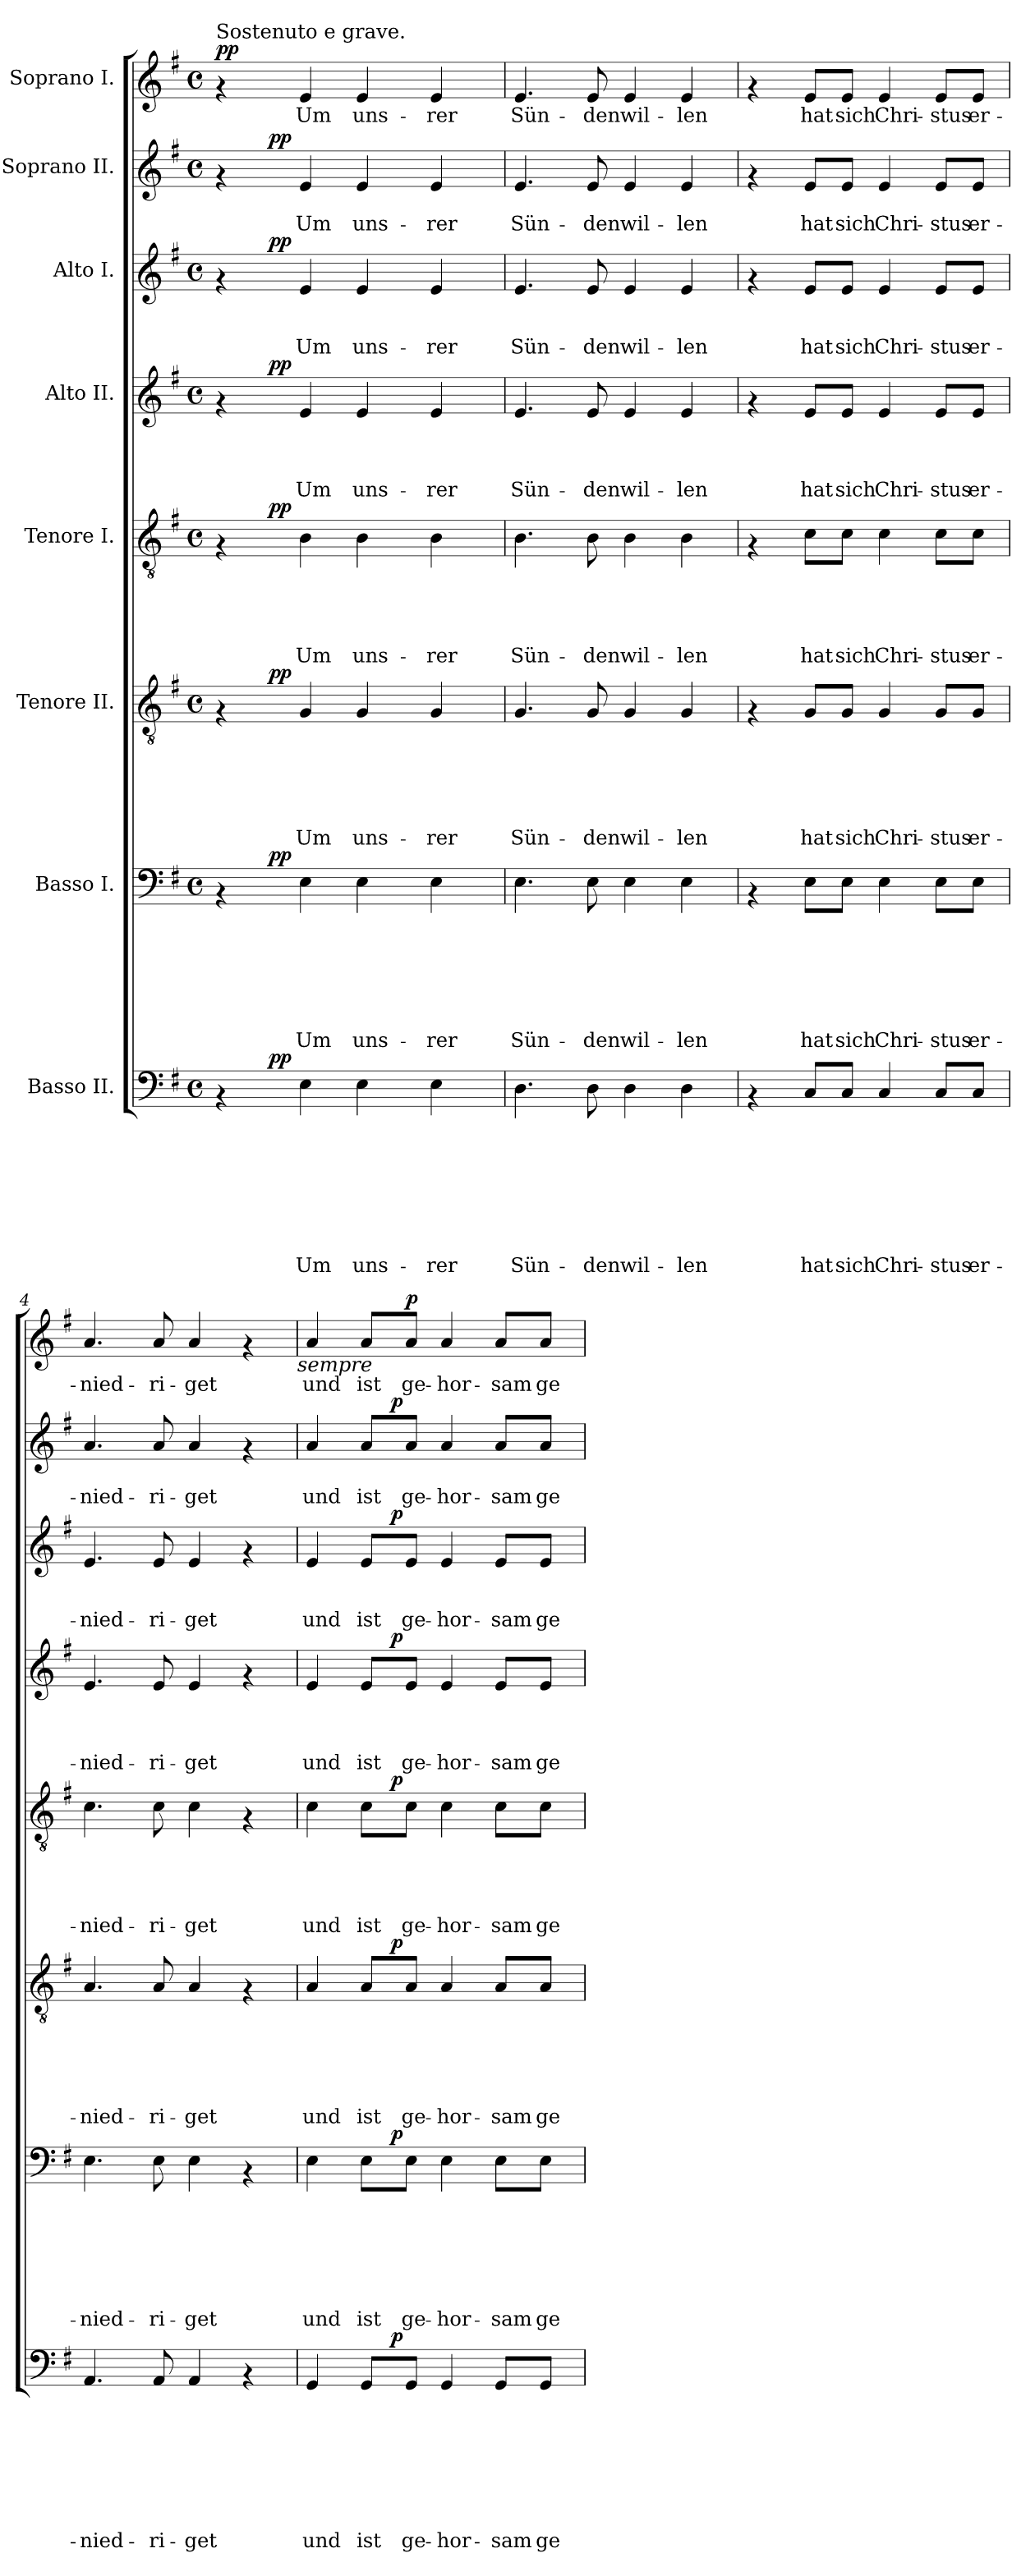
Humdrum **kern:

**kern	**text	**text	**text	**text	**text	**text	**text	**text	**dynam	**kern	**text	**text	**text	**text	**text	**text	**text	**dynam	**kern	**text	**text	**text	**text	**text	**text	**dynam	**kern	**text	**text	**text	**text	**text	**dynam	**kern	**text	**text	**text	**text	**dynam	**kern	**text	**text	**text	**dynam	**kern	**text	**text	**dynam	**kern	**text	**dynam
*part8	*part8	*part8	*part8	*part8	*part8	*part8	*part8	*part8	*part8	*part7	*part7	*part7	*part7	*part7	*part7	*part7	*part7	*part7	*part6	*part6	*part6	*part6	*part6	*part6	*part6	*part6	*part5	*part5	*part5	*part5	*part5	*part5	*part5	*part4	*part4	*part4	*part4	*part4	*part4	*part3	*part3	*part3	*part3	*part3	*part2	*part2	*part2	*part2	*part1	*part1	*part1
*staff8	*staff8	*staff8	*staff8	*staff8	*staff8	*staff8	*staff8	*staff8	*staff8	*staff7	*staff7	*staff7	*staff7	*staff7	*staff7	*staff7	*staff7	*staff7	*staff6	*staff6	*staff6	*staff6	*staff6	*staff6	*staff6	*staff6	*staff5	*staff5	*staff5	*staff5	*staff5	*staff5	*staff5	*staff4	*staff4	*staff4	*staff4	*staff4	*staff4	*staff3	*staff3	*staff3	*staff3	*staff3	*staff2	*staff2	*staff2	*staff2	*staff1	*staff1	*staff1
*I"Basso II.	*	*	*	*	*	*	*	*	*	*I"Basso I.	*	*	*	*	*	*	*	*	*I"Tenore II.	*	*	*	*	*	*	*	*I"Tenore I.	*	*	*	*	*	*	*I"Alto II.	*	*	*	*	*	*I"Alto I.	*	*	*	*	*I"Soprano II.	*	*	*	*I"Soprano I.	*	*
*clefF4	*	*	*	*	*	*	*	*	*	*clefF4	*	*	*	*	*	*	*	*	*clefGv2	*	*	*	*	*	*	*	*clefGv2	*	*	*	*	*	*	*clefG2	*	*	*	*	*	*clefG2	*	*	*	*	*clefG2	*	*	*	*clefG2	*	*
*k[f#]	*	*	*	*	*	*	*	*	*	*k[f#]	*	*	*	*	*	*	*	*	*k[f#]	*	*	*	*	*	*	*	*k[f#]	*	*	*	*	*	*	*k[f#]	*	*	*	*	*	*k[f#]	*	*	*	*	*k[f#]	*	*	*	*k[f#]	*	*
*G:	*	*	*	*	*	*	*	*	*	*G:	*	*	*	*	*	*	*	*	*G:	*	*	*	*	*	*	*	*G:	*	*	*	*	*	*	*G:	*	*	*	*	*	*G:	*	*	*	*	*G:	*	*	*	*G:	*	*
*M4/4	*	*	*	*	*	*	*	*	*	*M4/4	*	*	*	*	*	*	*	*	*M4/4	*	*	*	*	*	*	*	*M4/4	*	*	*	*	*	*	*M4/4	*	*	*	*	*	*M4/4	*	*	*	*	*M4/4	*	*	*	*M4/4	*	*
*met(c)	*	*	*	*	*	*	*	*	*	*met(c)	*	*	*	*	*	*	*	*	*met(c)	*	*	*	*	*	*	*	*met(c)	*	*	*	*	*	*	*met(c)	*	*	*	*	*	*met(c)	*	*	*	*	*met(c)	*	*	*	*met(c)	*	*
=1	=1	=1	=1	=1	=1	=1	=1	=1	=1	=1	=1	=1	=1	=1	=1	=1	=1	=1	=1	=1	=1	=1	=1	=1	=1	=1	=1	=1	=1	=1	=1	=1	=1	=1	=1	=1	=1	=1	=1	=1	=1	=1	=1	=1	=1	=1	=1	=1	=1	=1	=1
!	!	!	!	!	!	!	!	!	!	!	!	!	!	!	!	!	!	!	!	!	!	!	!	!	!	!	!	!	!	!	!	!	!	!	!	!	!	!	!	!	!	!	!	!	!	!	!	!	!LO:TX:a:t=Sostenuto e grave.	!	!
!	!	!	!	!	!	!	!	!	!	!	!	!	!	!	!	!	!	!	!	!	!	!	!	!	!	!	!	!	!	!	!	!	!	!	!	!	!	!	!	!	!	!	!	!	!	!	!	!	!	!	!LO:DY:a
*^	*	*	*	*	*	*	*	*	*	*^	*	*	*	*	*	*	*	*	*^	*	*	*	*	*	*	*	*^	*	*	*	*	*	*	*^	*	*	*	*	*	*^	*	*	*	*	*^	*	*	*	*	*	*
4rAA	8ryy	.	.	.	.	.	.	.	.	.	4rAA	8ryy	.	.	.	.	.	.	.	.	4rF	8ryy	.	.	.	.	.	.	.	4rF	8ryy	.	.	.	.	.	.	4rf	8ryy	.	.	.	.	.	4rf	8ryy	.	.	.	.	4rf	8ryy	.	.	.	4rf	.	pp
.	32ryy	.	.	.	.	.	.	.	.	.	.	32ryy	.	.	.	.	.	.	.	.	.	32ryy	.	.	.	.	.	.	.	.	32ryy	.	.	.	.	.	.	.	32ryy	.	.	.	.	.	.	32ryy	.	.	.	.	.	32ryy	.	.	.	.	.	.
!	!	!	!	!	!	!	!	!	!	!LO:DY:a	!	!	!	!	!	!	!	!	!	!LO:DY:a	!	!	!	!	!	!	!	!	!LO:DY:a	!	!	!	!	!	!	!	!LO:DY:a	!	!	!	!	!	!	!LO:DY:a	!	!	!	!	!	!LO:DY:a	!	!	!	!	!LO:DY:a	!	!	!
.	2ryy	.	.	.	.	.	.	.	.	pp	.	2ryy	.	.	.	.	.	.	.	pp	.	2ryy	.	.	.	.	.	.	pp	.	2ryy	.	.	.	.	.	pp	.	2ryy	.	.	.	.	pp	.	2ryy	.	.	.	pp	.	2ryy	.	.	pp	.	.	.
!	!	!	!	!	!	!	!	!	!LO:LY:b	!	!	!	!	!	!	!	!	!	!LO:LY:b	!	!	!	!	!	!	!	!	!LO:LY:b	!	!	!	!	!	!	!	!LO:LY:b	!	!	!	!	!	!	!LO:LY:b	!	!	!	!	!	!LO:LY:b	!	!	!	!	!LO:LY:b	!	!	!LO:LY:b	!
4E\	.	.	.	.	.	.	.	.	Um	.	4E\	.	.	.	.	.	.	.	Um	.	4G/	.	.	.	.	.	.	Um	.	4B\	.	.	.	.	.	Um	.	4e/	.	.	.	.	Um	.	4e/	.	.	.	Um	.	4e/	.	.	Um	.	4e/	Um	.
!	!	!	!	!	!	!	!	!	!LO:LY:b	!	!	!	!	!	!	!	!	!	!LO:LY:b	!	!	!	!	!	!	!	!	!LO:LY:b	!	!	!	!	!	!	!	!LO:LY:b	!	!	!	!	!	!	!LO:LY:b	!	!	!	!	!	!LO:LY:b	!	!	!	!	!LO:LY:b	!	!	!LO:LY:b	!
4E\	.	.	.	.	.	.	.	.	uns-	.	4E\	.	.	.	.	.	.	.	uns-	.	4G/	.	.	.	.	.	.	uns-	.	4B\	.	.	.	.	.	uns-	.	4e/	.	.	.	.	uns-	.	4e/	.	.	.	uns-	.	4e/	.	.	uns-	.	4e/	uns-	.
.	4ryy	.	.	.	.	.	.	.	.	.	.	4ryy	.	.	.	.	.	.	.	.	.	4ryy	.	.	.	.	.	.	.	.	4ryy	.	.	.	.	.	.	.	4ryy	.	.	.	.	.	.	4ryy	.	.	.	.	.	4ryy	.	.	.	.	.	.
!	!	!	!	!	!	!	!	!	!LO:LY:b	!	!	!	!	!	!	!	!	!	!LO:LY:b	!	!	!	!	!	!	!	!	!LO:LY:b	!	!	!	!	!	!	!	!LO:LY:b	!	!	!	!	!	!	!LO:LY:b	!	!	!	!	!	!LO:LY:b	!	!	!	!	!LO:LY:b	!	!	!LO:LY:b	!
4E\	.	.	.	.	.	.	.	.	-rer	.	4E\	.	.	.	.	.	.	.	-rer	.	4G/	.	.	.	.	.	.	-rer	.	4B\	.	.	.	.	.	-rer	.	4e/	.	.	.	.	-rer	.	4e/	.	.	.	-rer	.	4e/	.	.	-rer	.	4e/	-rer	.
.	16.ryy	.	.	.	.	.	.	.	.	.	.	16.ryy	.	.	.	.	.	.	.	.	.	16.ryy	.	.	.	.	.	.	.	.	16.ryy	.	.	.	.	.	.	.	16.ryy	.	.	.	.	.	.	16.ryy	.	.	.	.	.	16.ryy	.	.	.	.	.	.
=2!	=2!	=2!	=2!	=2!	=2!	=2!	=2!	=2!	=2!	=2!	=2!	=2!	=2!	=2!	=2!	=2!	=2!	=2!	=2!	=2!	=2!	=2!	=2!	=2!	=2!	=2!	=2!	=2!	=2!	=2!	=2!	=2!	=2!	=2!	=2!	=2!	=2!	=2!	=2!	=2!	=2!	=2!	=2!	=2!	=2!	=2!	=2!	=2!	=2!	=2!	=2!	=2!	=2!	=2!	=2!	=2!	=2!	=2!
!	!	!	!	!	!	!	!	!	!LO:LY:b	!	!	!	!	!	!	!	!	!	!LO:LY:b	!	!	!	!	!	!	!	!	!LO:LY:b	!	!	!	!	!	!	!	!LO:LY:b	!	!	!	!	!	!	!LO:LY:b	!	!	!	!	!	!LO:LY:b	!	!	!	!	!LO:LY:b	!	!	!LO:LY:b	!
*v	*v	*	*	*	*	*	*	*	*	*	*	*	*	*	*	*	*	*	*	*	*v	*v	*	*	*	*	*	*	*	*v	*v	*	*	*	*	*	*	*v	*v	*	*	*	*	*	*v	*v	*	*	*	*	*v	*v	*	*	*	*	*	*
*	*	*	*	*	*	*	*	*	*	*v	*v	*	*	*	*	*	*	*	*	*	*	*	*	*	*	*	*	*	*	*	*	*	*	*	*	*	*	*	*	*	*	*	*	*	*	*	*	*	*	*	*	*
4.D\	.	.	.	.	.	.	.	Sün-	.	4.E\	.	.	.	.	.	.	Sün-	.	4.G/	.	.	.	.	.	Sün-	.	4.B\	.	.	.	.	Sün-	.	4.e/	.	.	.	Sün-	.	4.e/	.	.	Sün-	.	4.e/	.	Sün-	.	4.e/	Sün-	.
!	!	!	!	!	!	!	!	!LO:LY:b	!	!	!	!	!	!	!	!	!LO:LY:b	!	!	!	!	!	!	!	!LO:LY:b	!	!	!	!	!	!	!LO:LY:b	!	!	!	!	!	!LO:LY:b	!	!	!	!	!LO:LY:b	!	!	!	!LO:LY:b	!	!	!LO:LY:b	!
8D\	.	.	.	.	.	.	.	-den	.	8E\	.	.	.	.	.	.	-den	.	8G/	.	.	.	.	.	-den	.	8B\	.	.	.	.	-den	.	8e/	.	.	.	-den	.	8e/	.	.	-den	.	8e/	.	-den	.	8e/	-den	.
!	!	!	!	!	!	!	!	!LO:LY:b	!	!	!	!	!	!	!	!	!LO:LY:b	!	!	!	!	!	!	!	!LO:LY:b	!	!	!	!	!	!	!LO:LY:b	!	!	!	!	!	!LO:LY:b	!	!	!	!	!LO:LY:b	!	!	!	!LO:LY:b	!	!	!LO:LY:b	!
4D\	.	.	.	.	.	.	.	wil-	.	4E\	.	.	.	.	.	.	wil-	.	4G/	.	.	.	.	.	wil-	.	4B\	.	.	.	.	wil-	.	4e/	.	.	.	wil-	.	4e/	.	.	wil-	.	4e/	.	wil-	.	4e/	wil-	.
!	!	!	!	!	!	!	!	!LO:LY:b	!	!	!	!	!	!	!	!	!LO:LY:b	!	!	!	!	!	!	!	!LO:LY:b	!	!	!	!	!	!	!LO:LY:b	!	!	!	!	!	!LO:LY:b	!	!	!	!	!LO:LY:b	!	!	!	!LO:LY:b	!	!	!LO:LY:b	!
4D\	.	.	.	.	.	.	.	-len	.	4E\	.	.	.	.	.	.	-len	.	4G/	.	.	.	.	.	-len	.	4B\	.	.	.	.	-len	.	4e/	.	.	.	-len	.	4e/	.	.	-len	.	4e/	.	-len	.	4e/	-len	.
=3!	=3!	=3!	=3!	=3!	=3!	=3!	=3!	=3!	=3!	=3!	=3!	=3!	=3!	=3!	=3!	=3!	=3!	=3!	=3!	=3!	=3!	=3!	=3!	=3!	=3!	=3!	=3!	=3!	=3!	=3!	=3!	=3!	=3!	=3!	=3!	=3!	=3!	=3!	=3!	=3!	=3!	=3!	=3!	=3!	=3!	=3!	=3!	=3!	=3!	=3!	=3!
4rAA	.	.	.	.	.	.	.	.	.	4rAA	.	.	.	.	.	.	.	.	4rF	.	.	.	.	.	.	.	4rF	.	.	.	.	.	.	4rf	.	.	.	.	.	4rf	.	.	.	.	4rf	.	.	.	4rf	.	.
!	!	!	!	!	!	!	!	!LO:LY:b	!	!	!	!	!	!	!	!	!LO:LY:b	!	!	!	!	!	!	!	!LO:LY:b	!	!	!	!	!	!	!LO:LY:b	!	!	!	!	!	!LO:LY:b	!	!	!	!	!LO:LY:b	!	!	!	!LO:LY:b	!	!	!LO:LY:b	!
8C/L	.	.	.	.	.	.	.	hat	.	8E\L	.	.	.	.	.	.	hat	.	8G/L	.	.	.	.	.	hat	.	8c\L	.	.	.	.	hat	.	8e/L	.	.	.	hat	.	8e/L	.	.	hat	.	8e/L	.	hat	.	8e/L	hat	.
!	!	!	!	!	!	!	!	!LO:LY:b	!	!	!	!	!	!	!	!	!LO:LY:b	!	!	!	!	!	!	!	!LO:LY:b	!	!	!	!	!	!	!LO:LY:b	!	!	!	!	!	!LO:LY:b	!	!	!	!	!LO:LY:b	!	!	!	!LO:LY:b	!	!	!LO:LY:b	!
8C/J	.	.	.	.	.	.	.	sich	.	8E\J	.	.	.	.	.	.	sich	.	8G/J	.	.	.	.	.	sich	.	8c\J	.	.	.	.	sich	.	8e/J	.	.	.	sich	.	8e/J	.	.	sich	.	8e/J	.	sich	.	8e/J	sich	.
!	!	!	!	!	!	!	!	!LO:LY:b	!	!	!	!	!	!	!	!	!LO:LY:b	!	!	!	!	!	!	!	!LO:LY:b	!	!	!	!	!	!	!LO:LY:b	!	!	!	!	!	!LO:LY:b	!	!	!	!	!LO:LY:b	!	!	!	!LO:LY:b	!	!	!LO:LY:b	!
4C/	.	.	.	.	.	.	.	Chri-	.	4E\	.	.	.	.	.	.	Chri-	.	4G/	.	.	.	.	.	Chri-	.	4c\	.	.	.	.	Chri-	.	4e/	.	.	.	Chri-	.	4e/	.	.	Chri-	.	4e/	.	Chri-	.	4e/	Chri-	.
!	!	!	!	!	!	!	!	!LO:LY:b	!	!	!	!	!	!	!	!	!LO:LY:b	!	!	!	!	!	!	!	!LO:LY:b	!	!	!	!	!	!	!LO:LY:b	!	!	!	!	!	!LO:LY:b	!	!	!	!	!LO:LY:b	!	!	!	!LO:LY:b	!	!	!LO:LY:b	!
8C/L	.	.	.	.	.	.	.	-stus	.	8E\L	.	.	.	.	.	.	-stus	.	8G/L	.	.	.	.	.	-stus	.	8c\L	.	.	.	.	-stus	.	8e/L	.	.	.	-stus	.	8e/L	.	.	-stus	.	8e/L	.	-stus	.	8e/L	-stus	.
!	!	!	!	!	!	!	!	!LO:LY:b	!	!	!	!	!	!	!	!	!LO:LY:b	!	!	!	!	!	!	!	!LO:LY:b	!	!	!	!	!	!	!LO:LY:b	!	!	!	!	!	!LO:LY:b	!	!	!	!	!LO:LY:b	!	!	!	!LO:LY:b	!	!	!LO:LY:b	!
8C/J	.	.	.	.	.	.	.	er-	.	8E\J	.	.	.	.	.	.	er-	.	8G/J	.	.	.	.	.	er-	.	8c\J	.	.	.	.	er-	.	8e/J	.	.	.	er-	.	8e/J	.	.	er-	.	8e/J	.	er-	.	8e/J	er-	.
=4!	=4!	=4!	=4!	=4!	=4!	=4!	=4!	=4!	=4!	=4!	=4!	=4!	=4!	=4!	=4!	=4!	=4!	=4!	=4!	=4!	=4!	=4!	=4!	=4!	=4!	=4!	=4!	=4!	=4!	=4!	=4!	=4!	=4!	=4!	=4!	=4!	=4!	=4!	=4!	=4!	=4!	=4!	=4!	=4!	=4!	=4!	=4!	=4!	=4!	=4!	=4!
!	!	!	!	!	!	!	!	!LO:LY:b	!	!	!	!	!	!	!	!	!LO:LY:b	!	!	!	!	!	!	!	!LO:LY:b	!	!	!	!	!	!	!LO:LY:b	!	!	!	!	!	!LO:LY:b	!	!	!	!	!LO:LY:b	!	!	!	!LO:LY:b	!	!	!LO:LY:b	!
4.AA/	.	.	.	.	.	.	.	-nied-	.	4.E\	.	.	.	.	.	.	-nied-	.	4.A/	.	.	.	.	.	-nied-	.	4.c\	.	.	.	.	-nied-	.	4.e/	.	.	.	-nied-	.	4.e/	.	.	-nied-	.	4.a/	.	-nied-	.	4.a/	-nied-	.
!	!	!	!	!	!	!	!	!LO:LY:b	!	!	!	!	!	!	!	!	!LO:LY:b	!	!	!	!	!	!	!	!LO:LY:b	!	!	!	!	!	!	!LO:LY:b	!	!	!	!	!	!LO:LY:b	!	!	!	!	!LO:LY:b	!	!	!	!LO:LY:b	!	!	!LO:LY:b	!
8AA/	.	.	.	.	.	.	.	-ri-	.	8E\	.	.	.	.	.	.	-ri-	.	8A/	.	.	.	.	.	-ri-	.	8c\	.	.	.	.	-ri-	.	8e/	.	.	.	-ri-	.	8e/	.	.	-ri-	.	8a/	.	-ri-	.	8a/	-ri-	.
!	!	!	!	!	!	!	!	!LO:LY:b	!	!	!	!	!	!	!	!	!LO:LY:b	!	!	!	!	!	!	!	!LO:LY:b	!	!	!	!	!	!	!LO:LY:b	!	!	!	!	!	!LO:LY:b	!	!	!	!	!LO:LY:b	!	!	!	!LO:LY:b	!	!	!LO:LY:b	!
4AA/	.	.	.	.	.	.	.	-get	.	4E\	.	.	.	.	.	.	-get	.	4A/	.	.	.	.	.	-get	.	4c\	.	.	.	.	-get	.	4e/	.	.	.	-get	.	4e/	.	.	-get	.	4a/	.	-get	.	4a/	-get	.
4rAA	.	.	.	.	.	.	.	.	.	4rAA	.	.	.	.	.	.	.	.	4rF	.	.	.	.	.	.	.	4rF	.	.	.	.	.	.	4rf	.	.	.	.	.	4rf	.	.	.	.	4rf	.	.	.	4rf	.	.
!	!	!	!	!	!	!	!	!	!	!	!	!	!	!	!	!	!	!	!	!	!	!	!	!	!	!	!	!	!	!	!	!	!	!	!	!	!	!	!	!	!	!	!	!	!	!	!	!	!LO:TX:b:i:t=sempre	!	!
=5!	=5!	=5!	=5!	=5!	=5!	=5!	=5!	=5!	=5!	=5!	=5!	=5!	=5!	=5!	=5!	=5!	=5!	=5!	=5!	=5!	=5!	=5!	=5!	=5!	=5!	=5!	=5!	=5!	=5!	=5!	=5!	=5!	=5!	=5!	=5!	=5!	=5!	=5!	=5!	=5!	=5!	=5!	=5!	=5!	=5!	=5!	=5!	=5!	=5!	=5!	=5!
!	!	!	!	!	!	!	!	!	!	!	!	!	!	!	!	!	!	!	!	!	!	!	!	!	!	!	!	!	!	!	!	!	!	!	!	!	!	!	!	!	!	!	!	!	!LO:TX:a:i:t=sempre	!	!	!	!	!	!
!	!	!	!	!	!	!	!	!	!	!	!	!	!	!	!	!	!	!	!	!	!	!	!	!	!	!	!	!	!	!	!	!	!	!	!	!	!	!	!	!LO:TX:a:i:t=sempre	!	!	!	!	!	!	!	!	!	!	!
!	!	!	!	!	!	!	!	!	!	!	!	!	!	!	!	!	!	!	!	!	!	!	!	!	!	!	!	!	!	!	!	!	!	!LO:TX:a:i:t=sempre	!	!	!	!	!	!	!	!	!	!	!	!	!	!	!	!	!
!	!	!	!	!	!	!	!	!	!	!	!	!	!	!	!	!	!	!	!	!	!	!	!	!	!	!	!LO:TX:a:i:t=sempre	!	!	!	!	!	!	!	!	!	!	!	!	!	!	!	!	!	!	!	!	!	!	!	!
!	!	!	!	!	!	!	!	!	!	!	!	!	!	!	!	!	!	!	!LO:TX:a:i:t=sempre	!	!	!	!	!	!	!	!	!	!	!	!	!	!	!	!	!	!	!	!	!	!	!	!	!	!	!	!	!	!	!	!
!	!	!	!	!	!	!	!	!	!	!LO:TX:a:i:t=sempre	!	!	!	!	!	!	!	!	!	!	!	!	!	!	!	!	!	!	!	!	!	!	!	!	!	!	!	!	!	!	!	!	!	!	!	!	!	!	!	!	!
!LO:TX:a:i:t=sempre	!	!	!	!	!	!	!	!	!	!	!	!	!	!	!	!	!	!	!	!	!	!	!	!	!	!	!	!	!	!	!	!	!	!	!	!	!	!	!	!	!	!	!	!	!	!	!	!	!	!	!
!	!	!	!	!	!	!	!	!LO:LY:b	!	!	!	!	!	!	!	!	!LO:LY:b	!	!	!	!	!	!	!	!LO:LY:b	!	!	!	!	!	!	!LO:LY:b	!	!	!	!	!	!LO:LY:b	!	!	!	!	!LO:LY:b	!	!	!	!LO:LY:b	!	!	!LO:LY:b	!
*^	*	*	*	*	*	*	*	*	*	*^	*	*	*	*	*	*	*	*	*^	*	*	*	*	*	*	*	*^	*	*	*	*	*	*	*^	*	*	*	*	*	*^	*	*	*	*	*^	*	*	*	*	*	*
4GG/	4ryy	.	.	.	.	.	.	.	und	.	4E\	4ryy	.	.	.	.	.	.	und	.	4A/	4ryy	.	.	.	.	.	und	.	4c\	4ryy	.	.	.	.	und	.	4e/	4ryy	.	.	.	und	.	4e/	4ryy	.	.	und	.	4a/	4ryy	.	und	.	4a/	und	.
!	!	!	!	!	!	!	!	!	!LO:LY:b	!	!	!	!	!	!	!	!	!	!LO:LY:b	!	!	!	!	!	!	!	!	!LO:LY:b	!	!	!	!	!	!	!	!LO:LY:b	!	!	!	!	!	!	!LO:LY:b	!	!	!	!	!	!LO:LY:b	!	!	!	!	!LO:LY:b	!	!	!LO:LY:b	!
8GG/L	16.ryy	.	.	.	.	.	.	.	ist	.	8E\L	16.ryy	.	.	.	.	.	.	ist	.	8A/L	16.ryy	.	.	.	.	.	ist	.	8c\L	16.ryy	.	.	.	.	ist	.	8e/L	16.ryy	.	.	.	ist	.	8e/L	16.ryy	.	.	ist	.	8a/L	16.ryy	.	ist	.	8a/L	ist	.
!	!	!	!	!	!	!	!	!	!	!LO:DY:a	!	!	!	!	!	!	!	!	!	!LO:DY:a	!	!	!	!	!	!	!	!	!LO:DY:a	!	!	!	!	!	!	!	!LO:DY:a	!	!	!	!	!	!	!LO:DY:a	!	!	!	!	!	!LO:DY:a	!	!	!	!	!LO:DY:a	!	!	!
.	2ryy	.	.	.	.	.	.	.	.	p	.	2ryy	.	.	.	.	.	.	.	p	.	2ryy	.	.	.	.	.	.	p	.	2ryy	.	.	.	.	.	p	.	2ryy	.	.	.	.	p	.	2ryy	.	.	.	p	.	2ryy	.	.	p	.	.	.
!	!	!	!	!	!	!	!	!	!LO:LY:b	!	!	!	!	!	!	!	!	!	!LO:LY:b	!	!	!	!	!	!	!	!	!LO:LY:b	!	!	!	!	!	!	!	!LO:LY:b	!	!	!	!	!	!	!LO:LY:b	!	!	!	!	!	!LO:LY:b	!	!	!	!	!LO:LY:b	!	!	!LO:LY:b	!LO:DY:a
8GG/J	.	.	.	.	.	.	.	.	ge-	.	8E\J	.	.	.	.	.	.	.	ge-	.	8A/J	.	.	.	.	.	.	ge-	.	8c\J	.	.	.	.	.	ge-	.	8e/J	.	.	.	.	ge-	.	8e/J	.	.	.	ge-	.	8a/J	.	.	ge-	.	8a/J	ge-	p
!	!	!	!	!	!	!	!	!	!LO:LY:b	!	!	!	!	!	!	!	!	!	!LO:LY:b	!	!	!	!	!	!	!	!	!LO:LY:b	!	!	!	!	!	!	!	!LO:LY:b	!	!	!	!	!	!	!LO:LY:b	!	!	!	!	!	!LO:LY:b	!	!	!	!	!LO:LY:b	!	!	!LO:LY:b	!
4GG/	.	.	.	.	.	.	.	.	-hor-	.	4E\	.	.	.	.	.	.	.	-hor-	.	4A/	.	.	.	.	.	.	-hor-	.	4c\	.	.	.	.	.	-hor-	.	4e/	.	.	.	.	-hor-	.	4e/	.	.	.	-hor-	.	4a/	.	.	-hor-	.	4a/	-hor-	.
!	!	!	!	!	!	!	!	!	!LO:LY:b	!	!	!	!	!	!	!	!	!	!LO:LY:b	!	!	!	!	!	!	!	!	!LO:LY:b	!	!	!	!	!	!	!	!LO:LY:b	!	!	!	!	!	!	!LO:LY:b	!	!	!	!	!	!LO:LY:b	!	!	!	!	!LO:LY:b	!	!	!LO:LY:b	!
8GG/L	.	.	.	.	.	.	.	.	-sam	.	8E\L	.	.	.	.	.	.	.	-sam	.	8A/L	.	.	.	.	.	.	-sam	.	8c\L	.	.	.	.	.	-sam	.	8e/L	.	.	.	.	-sam	.	8e/L	.	.	.	-sam	.	8a/L	.	.	-sam	.	8a/L	-sam	.
.	8ryy	.	.	.	.	.	.	.	.	.	.	8ryy	.	.	.	.	.	.	.	.	.	8ryy	.	.	.	.	.	.	.	.	8ryy	.	.	.	.	.	.	.	8ryy	.	.	.	.	.	.	8ryy	.	.	.	.	.	8ryy	.	.	.	.	.	.
!	!	!	!	!	!	!	!	!	!LO:LY:b	!	!	!	!	!	!	!	!	!	!LO:LY:b	!	!	!	!	!	!	!	!	!LO:LY:b	!	!	!	!	!	!	!	!LO:LY:b	!	!	!	!	!	!	!LO:LY:b	!	!	!	!	!	!LO:LY:b	!	!	!	!	!LO:LY:b	!	!	!LO:LY:b	!
8GG/J	.	.	.	.	.	.	.	.	ge-	.	8E\J	.	.	.	.	.	.	.	ge-	.	8A/J	.	.	.	.	.	.	ge-	.	8c\J	.	.	.	.	.	ge-	.	8e/J	.	.	.	.	ge-	.	8e/J	.	.	.	ge-	.	8a/J	.	.	ge-	.	8a/J	ge-	.
.	32ryy	.	.	.	.	.	.	.	.	.	.	32ryy	.	.	.	.	.	.	.	.	.	32ryy	.	.	.	.	.	.	.	.	32ryy	.	.	.	.	.	.	.	32ryy	.	.	.	.	.	.	32ryy	.	.	.	.	.	32ryy	.	.	.	.	.	.
*v	*v	*	*	*	*	*	*	*	*	*	*	*	*	*	*	*	*	*	*	*	*v	*v	*	*	*	*	*	*	*	*v	*v	*	*	*	*	*	*	*v	*v	*	*	*	*	*	*v	*v	*	*	*	*	*v	*v	*	*	*	*	*	*
*	*	*	*	*	*	*	*	*	*	*v	*v	*	*	*	*	*	*	*	*	*	*	*	*	*	*	*	*	*	*	*	*	*	*	*	*	*	*	*	*	*	*	*	*	*	*	*	*	*	*	*	*	*
=!	=!	=!	=!	=!	=!	=!	=!	=!	=!	=!	=!	=!	=!	=!	=!	=!	=!	=!	=!	=!	=!	=!	=!	=!	=!	=!	=!	=!	=!	=!	=!	=!	=!	=!	=!	=!	=!	=!	=!	=!	=!	=!	=!	=!	=!	=!	=!	=!	=!	=!	=!
*-	*-	*-	*-	*-	*-	*-	*-	*-	*-	*-	*-	*-	*-	*-	*-	*-	*-	*-	*-	*-	*-	*-	*-	*-	*-	*-	*-	*-	*-	*-	*-	*-	*-	*-	*-	*-	*-	*-	*-	*-	*-	*-	*-	*-	*-	*-	*-	*-	*-	*-	*-
